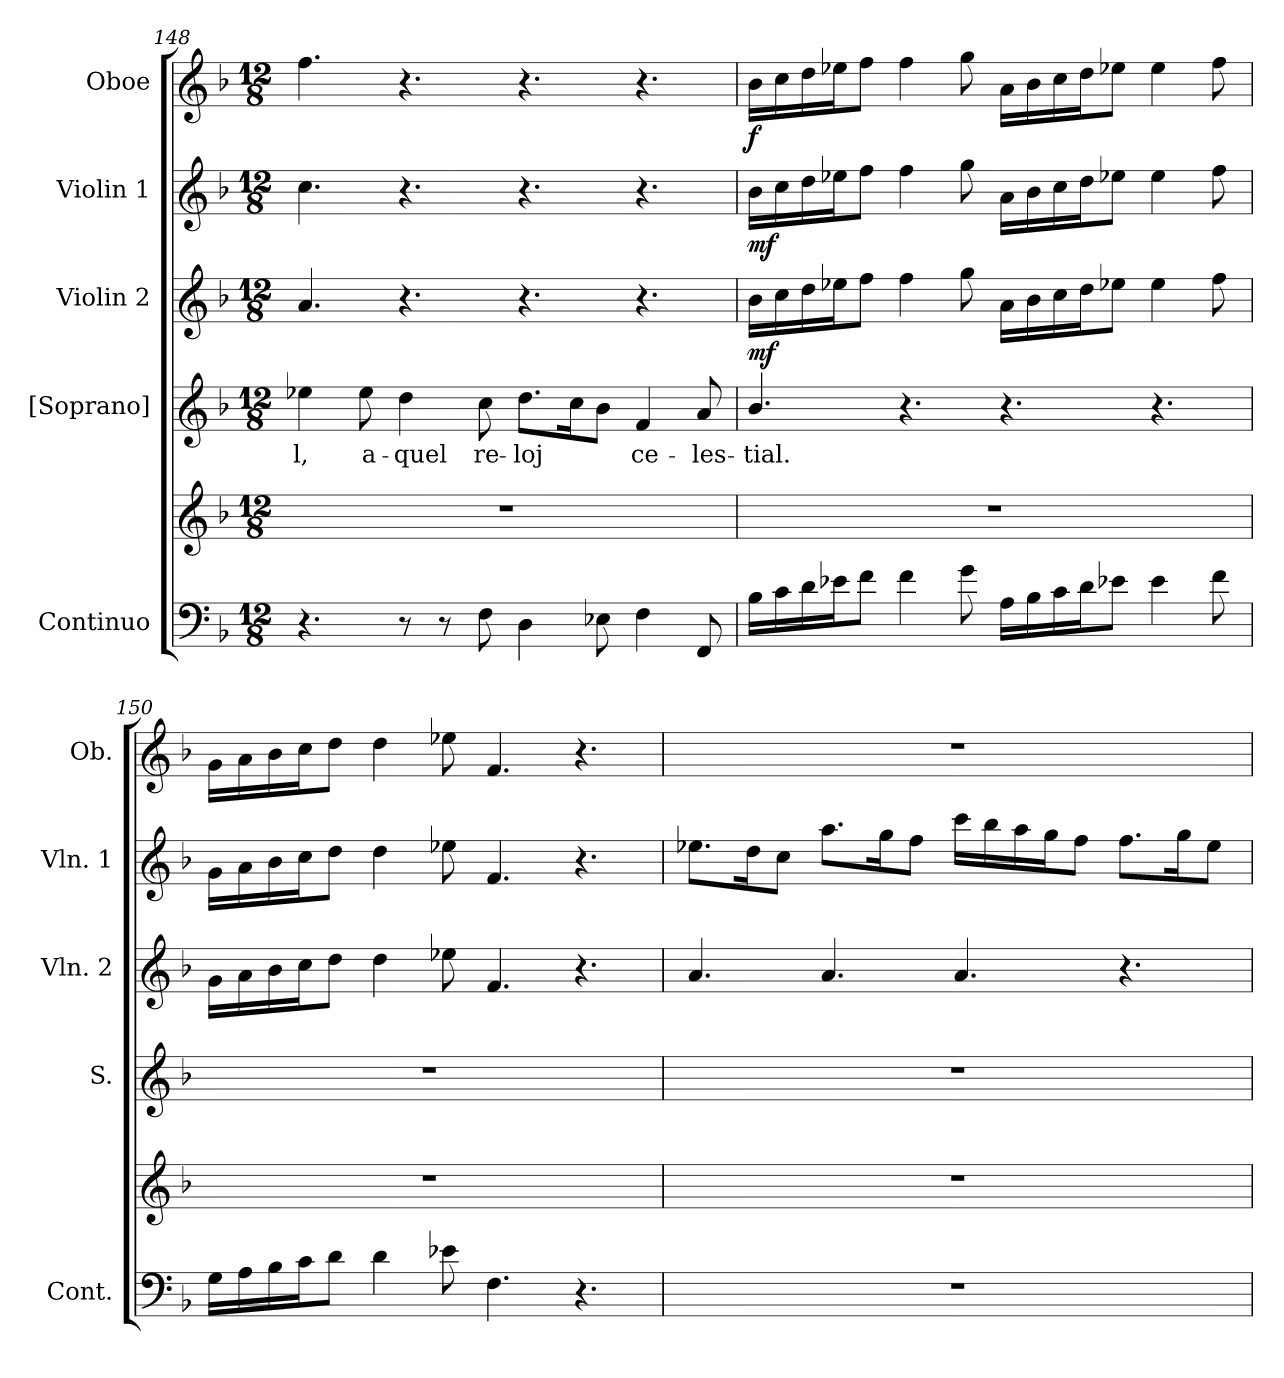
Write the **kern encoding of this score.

**kern	**kern	**kern	**text	**kern	**dynam	**kern	**dynam	**kern	**dynam
*part5	*part5	*part4	*part4	*part3	*part3	*part2	*part2	*part1	*part1
*staff6	*staff5	*staff4	*staff4	*staff3	*staff3	*staff2	*staff2	*staff1	*staff1
*I"Continuo	*	*I"[Soprano]	*	*I"Violin 2	*	*I"Violin 1	*	*I"Oboe	*
*I'Cont.	*	*I'S.	*	*I'Vln. 2	*	*I'Vln. 1	*	*I'Ob.	*
!!LO:LB:g=z
*clefF4	*clefG2	*clefG2	*	*clefG2	*	*clefG2	*	*clefG2	*
*k[b-]	*k[b-]	*k[b-]	*	*k[b-]	*	*k[b-]	*	*k[b-]	*
*F:	*F:	*F:	*	*F:	*	*F:	*	*F:	*
*M12/8	*M12/8	*M12/8	*	*M12/8	*	*M12/8	*	*M12/8	*
=148	=148	=148	=148	=148	=148	=148	=148	=148	=148
!	!LO:N:vis=1	!	!	!	!	!	!	!	!
!	!	!	!LO:LY:b:color=#000000	!	!	!	!	!	!
4.r	1.r	4ee-Xi\	-l,	4.ai/	.	4.cci\	.	4.ffi\	.
!	!	!	!LO:LY:b:color=#000000	!	!	!	!	!	!
.	.	8ee-i\	a-	.	.	.	.	.	.
!	!	!	!LO:LY:b:color=#000000	!	!	!	!	!	!
8r	.	4ddi\	-quel	4.r	.	4.r	.	4.r	.
8r	.	.	.	.	.	.	.	.	.
!	!	!	!LO:LY:b:color=#000000	!	!	!	!	!	!
8Fi\	.	8cci\	re-	.	.	.	.	.	.
!	!	!	!LO:LY:b:color=#000000	!	!	!	!	!	!
4Di\	.	8.ddi\L	-loj	4.r	.	4.r	.	4.r	.
.	.	16cci\k	.	.	.	.	.	.	.
8E-Xi\	.	8b-i\J	.	.	.	.	.	.	.
!	!	!	!LO:LY:b:color=#000000	!	!	!	!	!	!
4Fi\	.	4fi/	ce-	4.r	.	4.r	.	4.r	.
!	!	!	!LO:LY:b:color=#000000	!	!	!	!	!	!
8FFi/	.	8ai/	-les-	.	.	.	.	.	.
=149	=149	=149	=149	=149	=149	=149	=149	=149	=149
!	!LO:N:vis=1	!	!	!	!	!	!	!	!
!	!	!	!LO:LY:b:color=#000000	!	!	!	!	!	!
16B-i\LL	1.r	4.b-i/	-tial.	16b-i\LL	mf	16b-i\LL	mf	16b-i\LL	f
16ci\	.	.	.	16cci\	.	16cci\	.	16cci\	.
16di\	.	.	.	16ddi\	.	16ddi\	.	16ddi\	.
16e-Xi\J	.	.	.	16ee-Xi\J	.	16ee-Xi\J	.	16ee-Xi\J	.
8fi\J	.	.	.	8ffi\J	.	8ffi\J	.	8ffi\J	.
4fi\	.	4.r	.	4ffi\	.	4ffi\	.	4ffi\	.
8gi\	.	.	.	8ggi\	.	8ggi\	.	8ggi\	.
16Ai\LL	.	4.r	.	16ai\LL	.	16ai\LL	.	16ai\LL	.
16B-i\	.	.	.	16b-i\	.	16b-i\	.	16b-i\	.
16ci\	.	.	.	16cci\	.	16cci\	.	16cci\	.
16di\J	.	.	.	16ddi\J	.	16ddi\J	.	16ddi\J	.
8e-Xi\J	.	.	.	8ee-Xi\J	.	8ee-Xi\J	.	8ee-Xi\J	.
4e-i\	.	4.r	.	4ee-i\	.	4ee-i\	.	4ee-i\	.
8fi\	.	.	.	8ffi\	.	8ffi\	.	8ffi\	.
=150	=150	=150	=150	=150	=150	=150	=150	=150	=150
!	!LO:N:vis=1	!LO:N:vis=1	!	!	!	!	!	!	!
16Gi\LL	1.r	1.r	.	16gi\LL	.	16gi\LL	.	16gi\LL	.
16Ai\	.	.	.	16ai\	.	16ai\	.	16ai\	.
16B-i\	.	.	.	16b-i\	.	16b-i\	.	16b-i\	.
16ci\J	.	.	.	16cci\J	.	16cci\J	.	16cci\J	.
8di\J	.	.	.	8ddi\J	.	8ddi\J	.	8ddi\J	.
4di\	.	.	.	4ddi\	.	4ddi\	.	4ddi\	.
8e-Xi\	.	.	.	8ee-Xi\	.	8ee-Xi\	.	8ee-Xi\	.
4.Fi\	.	.	.	4.fi/	.	4.fi/	.	4.fi/	.
4.r	.	.	.	4.r	.	4.r	.	4.r	.
!!LO:PB:g=z
=151	=151	=151	=151	=151	=151	=151	=151	=151	=151
!LO:N:vis=1	!LO:N:vis=1	!LO:N:vis=1	!	!	!	!	!	!LO:N:vis=1	!
1.r	1.r	1.r	.	4.ai/	.	8.ee-Xi\L	.	1.r	.
.	.	.	.	.	.	16ddi\k	.	.	.
.	.	.	.	.	.	8cci\J	.	.	.
.	.	.	.	4.ai/	.	8.aai\L	.	.	.
.	.	.	.	.	.	16ggi\k	.	.	.
.	.	.	.	.	.	8ffi\J	.	.	.
.	.	.	.	4.ai/	.	16ccci\LL	.	.	.
.	.	.	.	.	.	16bb-i\	.	.	.
.	.	.	.	.	.	16aai\	.	.	.
.	.	.	.	.	.	16ggi\J	.	.	.
.	.	.	.	.	.	8ffi\J	.	.	.
.	.	.	.	4.r	.	8.ffi\L	.	.	.
.	.	.	.	.	.	16ggi\k	.	.	.
.	.	.	.	.	.	8ee-i\J	.	.	.
=	=	=	=	=	=	=	=	=	=
*-	*-	*-	*-	*-	*-	*-	*-	*-	*-
